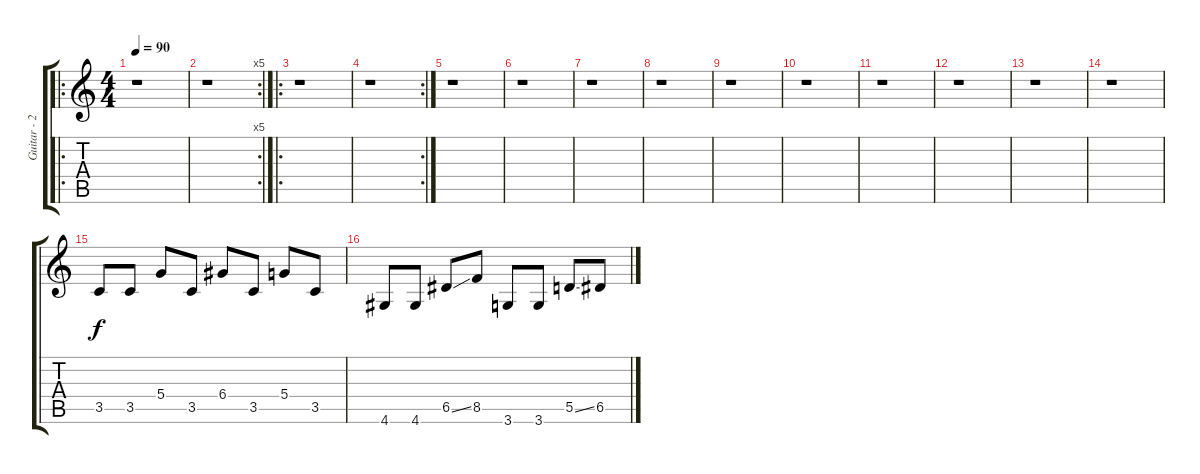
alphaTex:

\track ("Guitar - 2" "Guitar - 2") {instrument distortionguitar}
\staff {score tabs}
\tuning (E4 B3 G3 D3 A2 E2) {hide}
\ro
\ts (4 4)
\tempo 90
\clef g2
\ks c
r.1{dy f instrument distortionguitar} |
\rc 5
r.1 |
\ro
r.1 |
\rc 2
r.1 |
r.1 |
r.1 |
r.1 |
r.1 |
r.1 |
r.1 |
r.1 |
r.1 |
r.1 |
r.1 |
3.5.8 3.5.8 5.4.8 3.5.8 6.4.8 3.5.8 5.4.8 3.5.8 |
4.6.8 4.6.8 6.5{ss}.8 8.5.8 3.6.8 3.6.8 5.5{ss}.8 6.5.8
